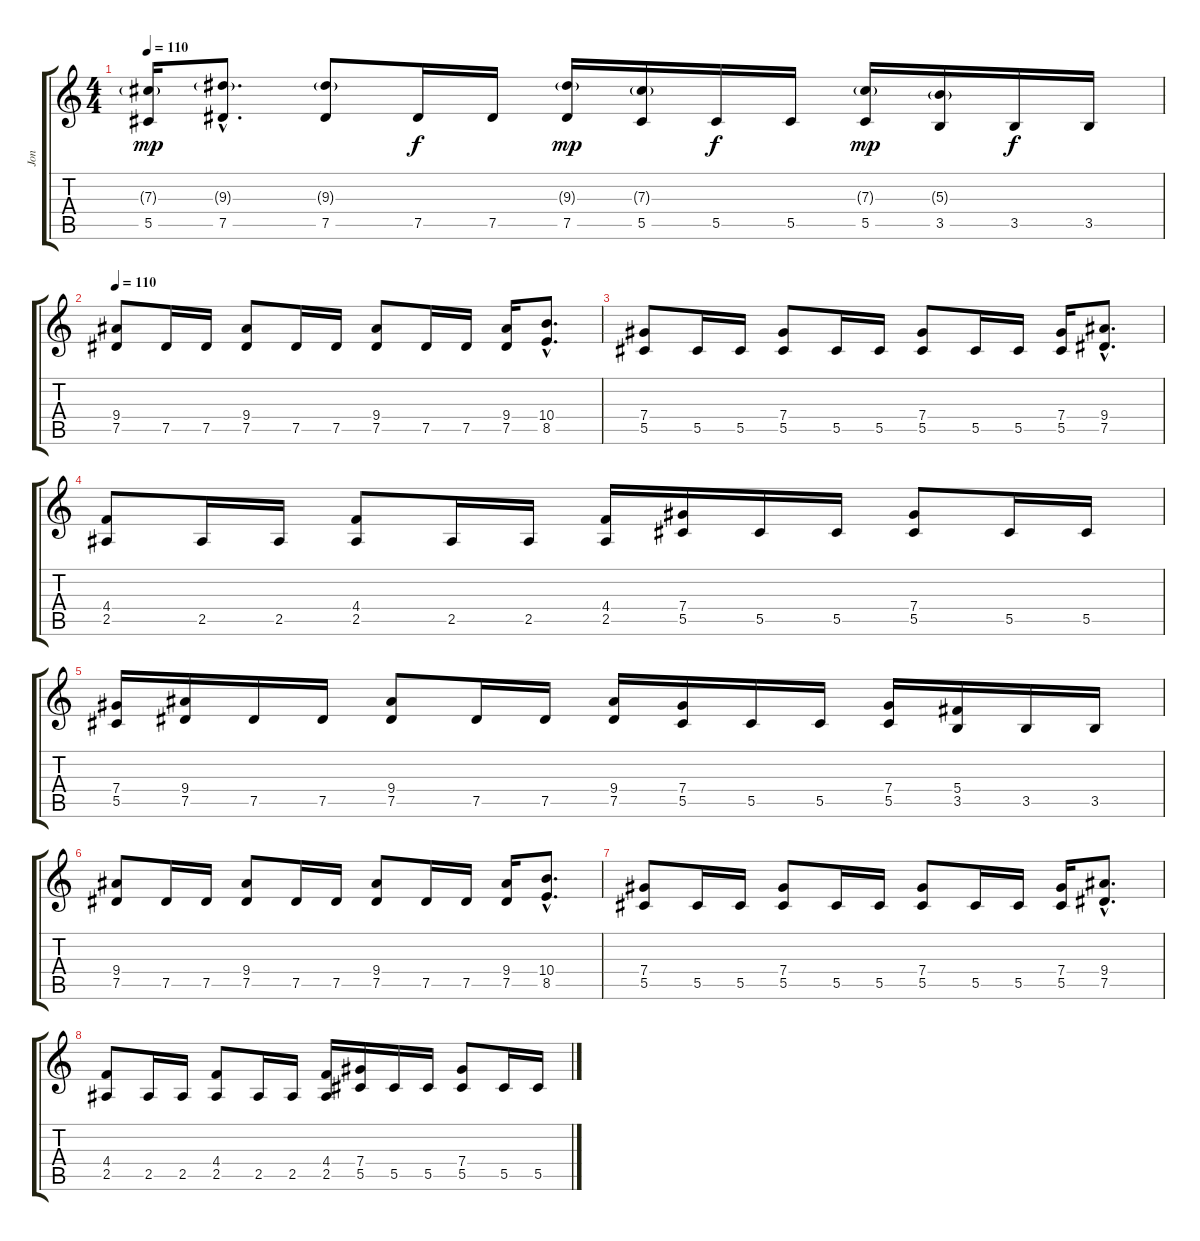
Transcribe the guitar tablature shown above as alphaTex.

\track ("Jon" "Jon") {instrument distortionguitar}
\staff {score tabs}
\tuning (Eb4 Bb3 Gb3 Db3 Ab2 Eb2) {hide}
\ts (4 4)
\tempo 110
\clef g2
\ks c
(7.3{g} 5.5).16{dy mp} (9.3{g hac} 7.5{hac}).8{d} (9.3{g} 7.5).8 7.5.16{dy f} 7.5.16 (9.3{g} 7.5).16{dy mp} (7.3{g} 5.5).16 5.5.16{dy f} 5.5.16 (7.3{g} 5.5).16{dy mp} (5.3{g} 3.5).16 3.5.16{dy f} 3.5.16 |
\tempo 110
(9.4 7.5).8 7.5.16 7.5.16 (9.4 7.5).8 7.5.16 7.5.16 (9.4 7.5).8 7.5.16 7.5.16 (9.4 7.5).16 (10.4{hac} 8.5{hac}).8{d} |
(7.4 5.5).8 5.5.16 5.5.16 (7.4 5.5).8 5.5.16 5.5.16 (7.4 5.5).8 5.5.16 5.5.16 (7.4 5.5).16 (9.4{hac} 7.5{hac}).8{d} |
(4.4 2.5).8 2.5.16 2.5.16 (4.4 2.5).8 2.5.16 2.5.16 (4.4 2.5).16 (7.4 5.5).16 5.5.16 5.5.16 (7.4 5.5).8 5.5.16 5.5.16 |
(7.4 5.5).16 (9.4 7.5).16 7.5.16 7.5.16 (9.4 7.5).8 7.5.16 7.5.16 (9.4 7.5).16 (7.4 5.5).16 5.5.16 5.5.16 (7.4 5.5).16 (5.4 3.5).16 3.5.16 3.5.16 |
(9.4 7.5).8 7.5.16 7.5.16 (9.4 7.5).8 7.5.16 7.5.16 (9.4 7.5).8 7.5.16 7.5.16 (9.4 7.5).16 (10.4{hac} 8.5{hac}).8{d} |
(7.4 5.5).8 5.5.16 5.5.16 (7.4 5.5).8 5.5.16 5.5.16 (7.4 5.5).8 5.5.16 5.5.16 (7.4 5.5).16 (9.4{hac} 7.5{hac}).8{d} |
(4.4 2.5).8 2.5.16 2.5.16 (4.4 2.5).8 2.5.16 2.5.16 (4.4 2.5).16 (7.4 5.5).16 5.5.16 5.5.16 (7.4 5.5).8 5.5.16 5.5.16
